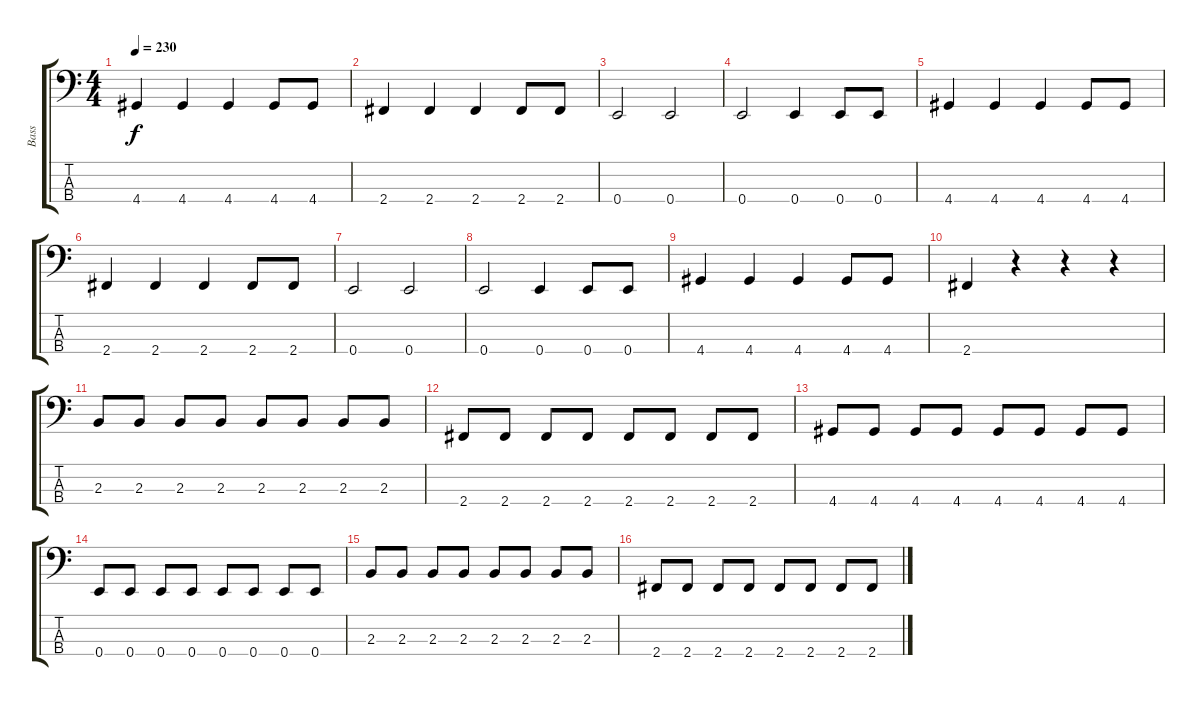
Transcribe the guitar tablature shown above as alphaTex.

\track ("Bass" "Bass") {instrument electricbasspick}
\staff {score tabs}
\tuning (G2 D2 A1 E1) {hide}
\ts (4 4)
\tempo 230
\clef f4
\ks c
4.4.4{dy f} 4.4.4 4.4.4 4.4.8 4.4.8 |
2.4.4 2.4.4 2.4.4 2.4.8 2.4.8 |
0.4.2 0.4.2 |
0.4.2 0.4.4 0.4.8 0.4.8 |
4.4.4 4.4.4 4.4.4 4.4.8 4.4.8 |
2.4.4 2.4.4 2.4.4 2.4.8 2.4.8 |
0.4.2 0.4.2 |
0.4.2 0.4.4 0.4.8 0.4.8 |
4.4.4 4.4.4 4.4.4 4.4.8 4.4.8 |
2.4.4 r.4 r.4 r.4 |
2.3.8 2.3.8 2.3.8 2.3.8 2.3.8 2.3.8 2.3.8 2.3.8 |
2.4.8 2.4.8 2.4.8 2.4.8 2.4.8 2.4.8 2.4.8 2.4.8 |
4.4.8 4.4.8 4.4.8 4.4.8 4.4.8 4.4.8 4.4.8 4.4.8 |
0.4.8 0.4.8 0.4.8 0.4.8 0.4.8 0.4.8 0.4.8 0.4.8 |
2.3.8 2.3.8 2.3.8 2.3.8 2.3.8 2.3.8 2.3.8 2.3.8 |
2.4.8 2.4.8 2.4.8 2.4.8 2.4.8 2.4.8 2.4.8 2.4.8
